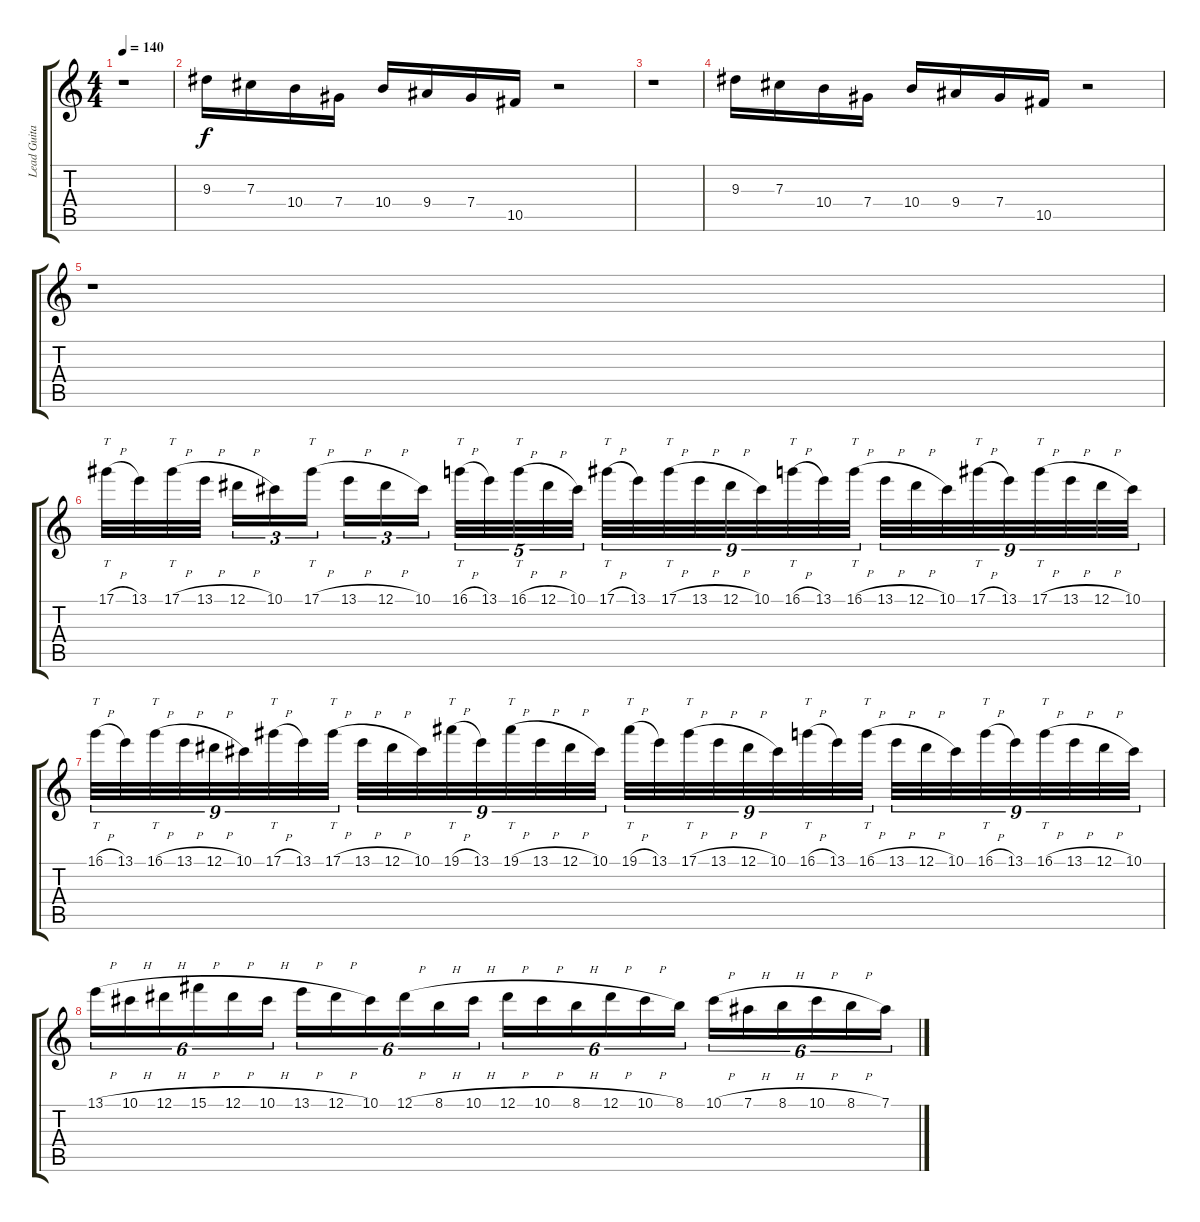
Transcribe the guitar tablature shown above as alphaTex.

\track ("Lead Guitar" "Lead Guita") {instrument overdrivenguitar}
\staff {score tabs}
\tuning (Eb4 Bb3 Gb3 Db3 Ab2 Eb2) {hide}
\ts (4 4)
\tempo 140
\clef g2
\ks c
r.1{dy f} |
9.3.16 7.3.16 10.4.16 7.4.16 10.4.16 9.4.16 7.4.16 10.5.16 r.2 |
r.1 |
9.3.16 7.3.16 10.4.16 7.4.16 10.4.16 9.4.16 7.4.16 10.5.16 r.2 |
r.1 |
17.1{h}.32{tt} 13.1.32 17.1{h}.32{tt} 13.1{h}.32 12.1{h}.16{tu (3 2)} 10.1.16{tu (3 2)} 17.1{h}.16{tt tu (3 2)} 13.1{h}.16{tu (3 2)} 12.1{h}.16{tu (3 2)} 10.1.16{tu (3 2)} 16.1{h}.32{tt tu (5 4)} 13.1.32{tu (5 4)} 16.1{h}.32{tt tu (5 4)} 12.1{h}.32{tu (5 4)} 10.1.32{tu (5 4)} 17.1{h}.32{tt tu (9 8)} 13.1.32{tu (9 8)} 17.1{h}.32{tt tu (9 8)} 13.1{h}.32{tu (9 8)} 12.1{h}.32{tu (9 8)} 10.1.32{tu (9 8)} 16.1{h}.32{tt tu (9 8)} 13.1.32{tu (9 8)} 16.1{h}.32{tt tu (9 8)} 13.1{h}.32{tu (9 8)} 12.1{h}.32{tu (9 8)} 10.1.32{tu (9 8)} 17.1{h}.32{tt tu (9 8)} 13.1.32{tu (9 8)} 17.1{h}.32{tt tu (9 8)} 13.1{h}.32{tu (9 8)} 12.1{h}.32{tu (9 8)} 10.1.32{tu (9 8)} |
16.1{h}.32{tt tu (9 8)} 13.1.32{tu (9 8)} 16.1{h}.32{tt tu (9 8)} 13.1{h}.32{tu (9 8)} 12.1{h}.32{tu (9 8)} 10.1.32{tu (9 8)} 17.1{h}.32{tt tu (9 8)} 13.1.32{tu (9 8)} 17.1{h}.32{tt tu (9 8)} 13.1{h}.32{tu (9 8)} 12.1{h}.32{tu (9 8)} 10.1.32{tu (9 8)} 19.1{h}.32{tt tu (9 8)} 13.1.32{tu (9 8)} 19.1{h}.32{tt tu (9 8)} 13.1{h}.32{tu (9 8)} 12.1{h}.32{tu (9 8)} 10.1.32{tu (9 8)} 19.1{h}.32{tt tu (9 8)} 13.1.32{tu (9 8)} 17.1{h}.32{tt tu (9 8)} 13.1{h}.32{tu (9 8)} 12.1{h}.32{tu (9 8)} 10.1.32{tu (9 8)} 16.1{h}.32{tt tu (9 8)} 13.1.32{tu (9 8)} 16.1{h}.32{tt tu (9 8)} 13.1{h}.32{tu (9 8)} 12.1{h}.32{tu (9 8)} 10.1.32{tu (9 8)} 16.1{h}.32{tt tu (9 8)} 13.1.32{tu (9 8)} 16.1{h}.32{tt tu (9 8)} 13.1{h}.32{tu (9 8)} 12.1{h}.32{tu (9 8)} 10.1.32{tu (9 8)} |
13.1{h}.16{tu (6 4)} 10.1{h}.16{tu (6 4)} 12.1{h}.16{tu (6 4)} 15.1{h}.16{tu (6 4)} 12.1{h}.16{tu (6 4)} 10.1{h}.16{tu (6 4)} 13.1{h}.16{tu (6 4)} 12.1{h}.16{tu (6 4)} 10.1.16{tu (6 4)} 12.1{h}.16{tu (6 4)} 8.1{h}.16{tu (6 4)} 10.1{h}.16{tu (6 4)} 12.1{h}.16{tu (6 4)} 10.1{h}.16{tu (6 4)} 8.1{h}.16{tu (6 4)} 12.1{h}.16{tu (6 4)} 10.1{h}.16{tu (6 4)} 8.1.16{tu (6 4)} 10.1{h}.16{tu (6 4)} 7.1{h}.16{tu (6 4)} 8.1{h}.16{tu (6 4)} 10.1{h}.16{tu (6 4)} 8.1{h}.16{tu (6 4)} 7.1.16{tu (6 4)}
